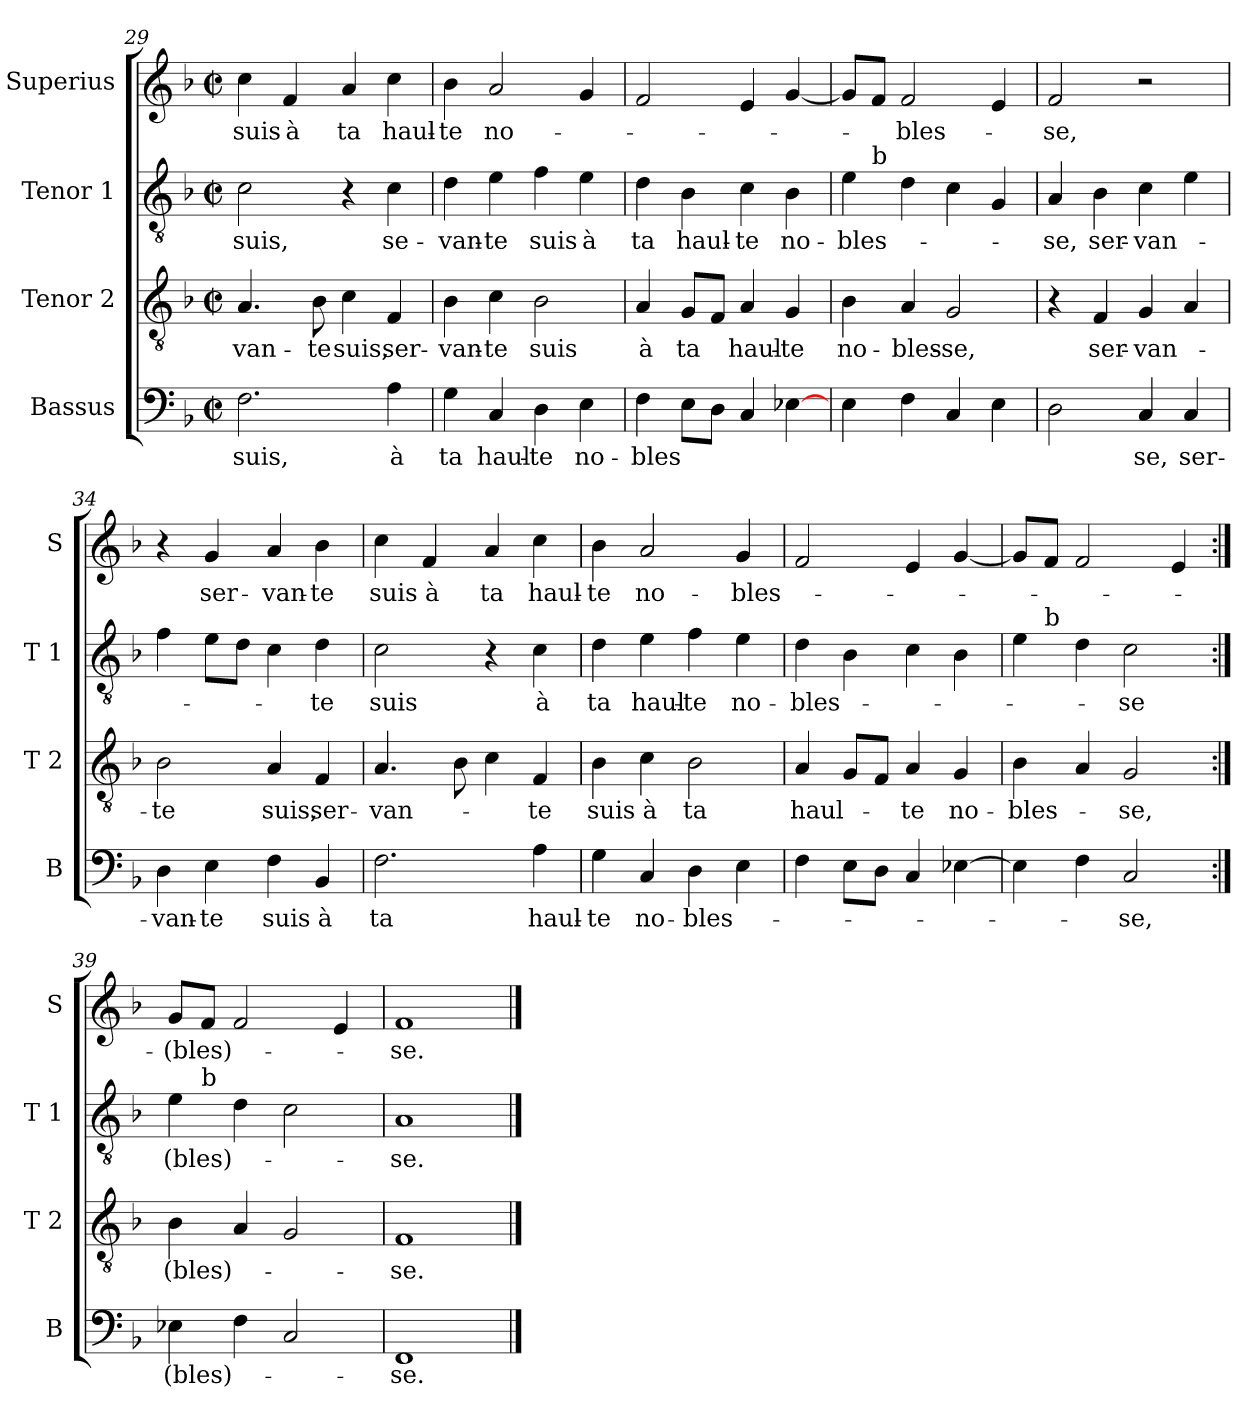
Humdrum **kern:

**kern	**text	**kern	**text	**kern	**text	**kern	**text
*part4	*part4	*part3	*part3	*part2	*part2	*part1	*part1
*staff4	*staff4	*staff3	*staff3	*staff2	*staff2	*staff1	*staff1
*I"Bassus	*	*I"Tenor 2	*	*I"Tenor 1	*	*I"Superius	*
*I'B	*	*I'T 2	*	*I'T 1	*	*I'S	*
*clefF4	*	*clefGv2	*	*clefGv2	*	*clefG2	*
*k[b-]	*	*k[b-]	*	*k[b-]	*	*k[b-]	*
*F:	*	*F:	*	*F:	*	*F:	*
*M2/2	*	*M2/2	*	*M2/2	*	*M2/2	*
*met(c|)	*	*met(c|)	*	*met(c|)	*	*met(c|)	*
=29	=29	=29	=29	=29	=29	=29	=29
2.F\	suis,	4.A/	-van-	2c\	suis,	4cc\	suis
.	.	.	.	.	.	4f/	à
.	.	8B-\	-te	.	.	.	.
.	.	4c\	suis,	4r	.	4a/	ta
4A\	à	4F/	ser-	4c\	se-	4cc\	haul-
=30	=30	=30	=30	=30	=30	=30	=30
4G\	ta	4B-\	-van-	4d\	-van-	4b-\	-te
4C/	haul-	4c\	-te	4e\	-te	2a/	no-
4D\	-te	2B-\	suis	4f\	suis	.	.
4E\	no-	.	.	4e\	à	4g/	.
!!LO:PB:g=z
=31	=31	=31	=31	=31	=31	=31	=31
4F\	-bles	4A/	à	4d\	ta	2f/	.
8E\L	.	8G/L	ta	4B-\	haul-	.	.
8D\J	.	8F/J	.	.	.	.	.
4C/	.	4A/	haul-	4c\	-te	4e/	.
[4E-X\	.	4G/	-te	4B-\	no-	[4g/	.
=32	=32	=32	=32	=32	=32	=32	=32
*	*	*	*	*^	*	*	*
4E\	.	4B-\	no-	4e\	8ryy	-bles-	8g/L]	.
!	!	!	!	!	!LO:TX:a:t=b	!	!	!
.	.	.	.	.	2..ryy	.	8f/J	.
4F\	.	4A/	-bles-	4d\	.	.	2f/	-bles-
4C/	.	2G/	-se,	4c\	.	.	.	.
4E\	.	.	.	4G/	.	.	4e/	.
*	*	*	*	*v	*v	*	*	*
=33	=33	=33	=33	=33	=33	=33	=33
2D\	.	4r	.	4A/	-se,	2f/	-se,
.	.	4F/	ser-	4B-\	ser-	.	.
4C/	se,	4G/	-van-	4c\	-van-	2r	.
4C/	ser-	4A/	.	4e\	.	.	.
=34	=34	=34	=34	=34	=34	=34	=34
4D\	-van-	2B-\	-te	4f\	.	4r	.
4E\	-te	.	.	8e\L	.	4g/	ser-
.	.	.	.	8d\J	.	.	.
4F\	suis	4A/	suis,	4c\	.	4a/	-van-
4BB-/	à	4F/	ser-	4d\	-te	4b-\	-te
=35	=35	=35	=35	=35	=35	=35	=35
2.F\	ta	4.A/	-van-	2c\	suis	4cc\	suis
.	.	.	.	.	.	4f/	à
.	.	8B-\	.	.	.	.	.
.	.	4c\	.	4r	.	4a/	ta
4A\	haul-	4F/	-te	4c\	à	4cc\	haul-
!!LO:LB:g=z
=36	=36	=36	=36	=36	=36	=36	=36
4G\	-te	4B-\	suis	4d\	ta	4b-\	-te
4C/	no-	4c\	à	4e\	haul-	2a/	no-
4D\	-bles-	2B-\	ta	4f\	-te	.	.
4E\	.	.	.	4e\	no-	4g/	-bles-
=37	=37	=37	=37	=37	=37	=37	=37
4F\	.	4A/	haul-	4d\	-bles-	2f/	.
8E\L	.	8G/L	.	4B-\	.	.	.
8D\J	.	8F/J	.	.	.	.	.
4C/	.	4A/	-te	4c\	.	4e/	.
[4E-X\	.	4G/	no-	4B-\	.	[4g/	.
=38	=38	=38	=38	=38	=38	=38	=38
*	*	*	*	*^	*	*	*
4E-\]	.	4B-\	-bles-	4e\	8ryy	.	8g/L]	.
!	!	!	!	!	!LO:TX:a:t=b	!	!	!
.	.	.	.	.	2..ryy	.	8f/J	.
4F\	.	4A/	.	4d\	.	.	2f/	.
2C/	-se,	2G/	-se,	2c\	.	-se	.	.
.	.	.	.	.	.	.	4e/	.
=39:|!	=39:|!	=39:|!	=39:|!	=39:|!	=39:|!	=39:|!	=39:|!	=39:|!
4E-X\	(bles)-	4B-\	(bles)-	4e\	8ryy	(bles)-	8g/L	-(bles)-
!	!	!	!	!	!LO:TX:a:t=b	!	!	!
.	.	.	.	.	2..ryy	.	8f/J	.
4F\	.	4A/	.	4d\	.	.	2f/	.
2C/	.	2G/	.	2c\	.	.	.	.
.	.	.	.	.	.	.	4e/	.
*	*	*	*	*v	*v	*	*	*
=40	=40	=40	=40	=40	=40	=40	=40
1FF	-se.	1F	-se.	1A	-se.	1f	-se.
==	==	==	==	==	==	==	==
*-	*-	*-	*-	*-	*-	*-	*-
